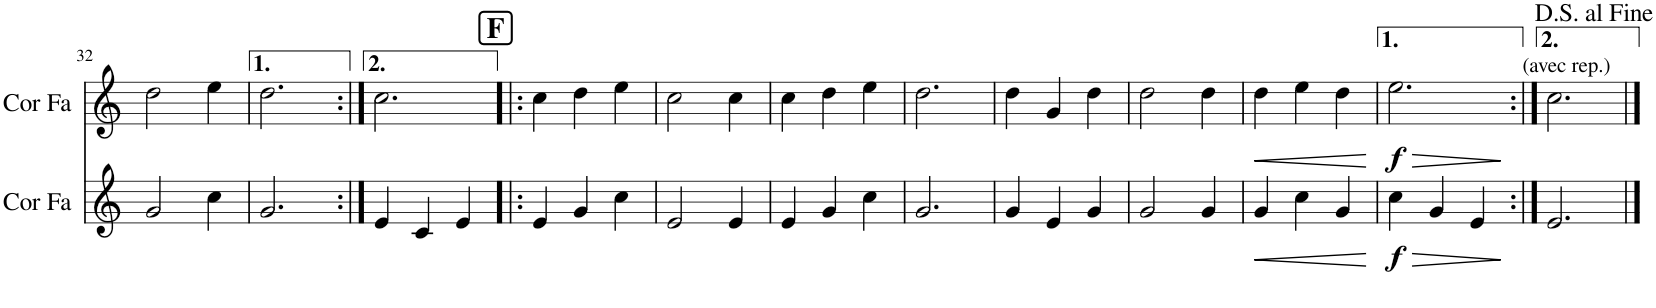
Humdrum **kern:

**kern	**dynam	**kern	**dynam
*part2	*part2	*part1	*part1
*staff2	*staff2	*staff1	*staff1
*I"Cor en Fa	*	*I"Cor en Fa	*
*I'Cor Fa	*	*I'Cor Fa	*
!!LO:PB:g=z
*clefG2	*	*clefG2	*
*Trd4c7	*	*Trd4c7	*
*k[]	*	*k[]	*
*M3/4	*	*M3/4	*
=32	=32	=32	=32
2g/	.	2dd\	.
4cc\	.	4ee\	.
=33	=33	=33	=33
2.g/	.	2.dd\	.
=34:|!	=34:|!	=34:|!	=34:|!
4e/	.	2.cc\	.
4c/	.	.	.
4e/	.	.	.
!!LO:REH:place=s1:a:B:cj:fs=14:t=F
=35!|:	=35!|:	=35!|:	=35!|:
4e/	.	4cc\	.
4g/	.	4dd\	.
4cc\	.	4ee\	.
=36	=36	=36	=36
2e/	.	2cc\	.
4e/	.	4cc\	.
=37	=37	=37	=37
4e/	.	4cc\	.
4g/	.	4dd\	.
4cc\	.	4ee\	.
=38	=38	=38	=38
2.g/	.	2.dd\	.
=39	=39	=39	=39
4g/	.	4dd\	.
4e/	.	4g/	.
4g/	.	4dd\	.
=40	=40	=40	=40
2g/	.	2dd\	.
4g/	.	4dd\	.
=41	=41	=41	=41
!	!LO:HP:b	!	!LO:HP:b
4g/	<	4dd\	<
4cc\	.	4ee\	.
4g/	.	4dd\	.
.	[	.	[
=42	=42	=42	=42
!	!LO:HP:b	!	!LO:HP:b
!	!LO:DY:n=1:b	!	!LO:DY:n=1:b
4cc\	> f	2.ee\	> f
4g/	.	.	.
4e/	.	.	.
.	]	.	]
=43:|!	=43:|!	=43:|!	=43:|!
!	!	!LO:TX:a:t=(avec rep.)	!
2.e/	.	2.cc\	.
==	==	==	==
*-	*-	*-	*-
